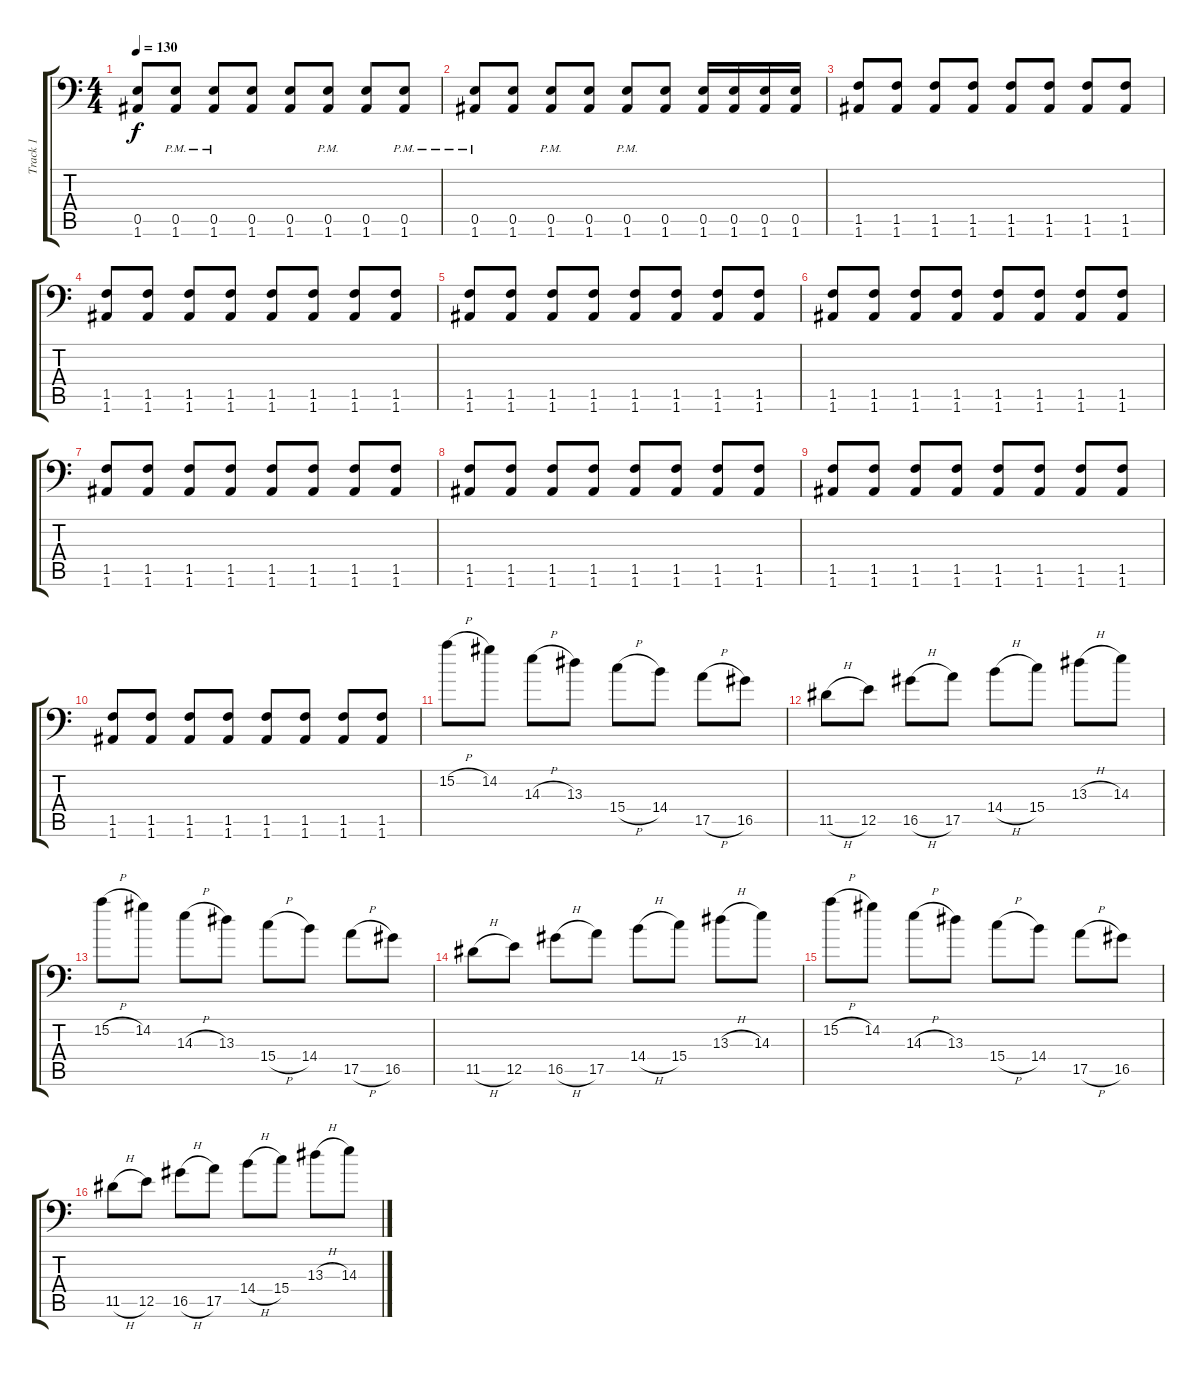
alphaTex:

\track ("Track 1" "Track 1") {instrument distortionguitar}
\staff {score tabs}
\tuning (B3 Gb3 D3 A2 E2 A1) {hide}
\ts (4 4)
\tempo 130
\clef f4
\ks c
(0.5 1.6).8{dy f} (0.5{pm} 1.6{pm}).8 (0.5{pm} 1.6{pm}).8 (0.5 1.6).8 (0.5 1.6).8 (0.5{pm} 1.6).8 (0.5 1.6).8 (0.5{pm} 1.6).8 |
(0.5 1.6{pm}).8 (0.5 1.6).8 (0.5 1.6{pm}).8 (0.5 1.6).8 (0.5{pm} 1.6{pm}).8 (0.5 1.6).8 (0.5 1.6).16 (0.5 1.6).16 (0.5 1.6).16 (0.5 1.6).16 |
(1.5 1.6).8 (1.5 1.6).8 (1.5 1.6).8 (1.5 1.6).8 (1.5 1.6).8 (1.5 1.6).8 (1.5 1.6).8 (1.5 1.6).8 |
(1.5 1.6).8 (1.5 1.6).8 (1.5 1.6).8 (1.5 1.6).8 (1.5 1.6).8 (1.5 1.6).8 (1.5 1.6).8 (1.5 1.6).8 |
(1.5 1.6).8 (1.5 1.6).8 (1.5 1.6).8 (1.5 1.6).8 (1.5 1.6).8 (1.5 1.6).8 (1.5 1.6).8 (1.5 1.6).8 |
(1.5 1.6).8 (1.5 1.6).8 (1.5 1.6).8 (1.5 1.6).8 (1.5 1.6).8 (1.5 1.6).8 (1.5 1.6).8 (1.5 1.6).8 |
(1.5 1.6).8 (1.5 1.6).8 (1.5 1.6).8 (1.5 1.6).8 (1.5 1.6).8 (1.5 1.6).8 (1.5 1.6).8 (1.5 1.6).8 |
(1.5 1.6).8 (1.5 1.6).8 (1.5 1.6).8 (1.5 1.6).8 (1.5 1.6).8 (1.5 1.6).8 (1.5 1.6).8 (1.5 1.6).8 |
(1.5 1.6).8 (1.5 1.6).8 (1.5 1.6).8 (1.5 1.6).8 (1.5 1.6).8 (1.5 1.6).8 (1.5 1.6).8 (1.5 1.6).8 |
(1.5 1.6).8 (1.5 1.6).8 (1.5 1.6).8 (1.5 1.6).8 (1.5 1.6).8 (1.5 1.6).8 (1.5 1.6).8 (1.5 1.6).8 |
15.2{h}.8 14.2.8 14.3{h}.8 13.3.8 15.4{h}.8 14.4.8 17.5{h}.8 16.5.8 |
11.5{h}.8 12.5.8 16.5{h}.8 17.5.8 14.4{h}.8 15.4.8 13.3{h}.8 14.3.8 |
15.2{h}.8 14.2.8 14.3{h}.8 13.3.8 15.4{h}.8 14.4.8 17.5{h}.8 16.5.8 |
11.5{h}.8 12.5.8 16.5{h}.8 17.5.8 14.4{h}.8 15.4.8 13.3{h}.8 14.3.8 |
15.2{h}.8 14.2.8 14.3{h}.8 13.3.8 15.4{h}.8 14.4.8 17.5{h}.8 16.5.8 |
11.5{h}.8 12.5.8 16.5{h}.8 17.5.8 14.4{h}.8 15.4.8 13.3{h}.8 14.3.8
